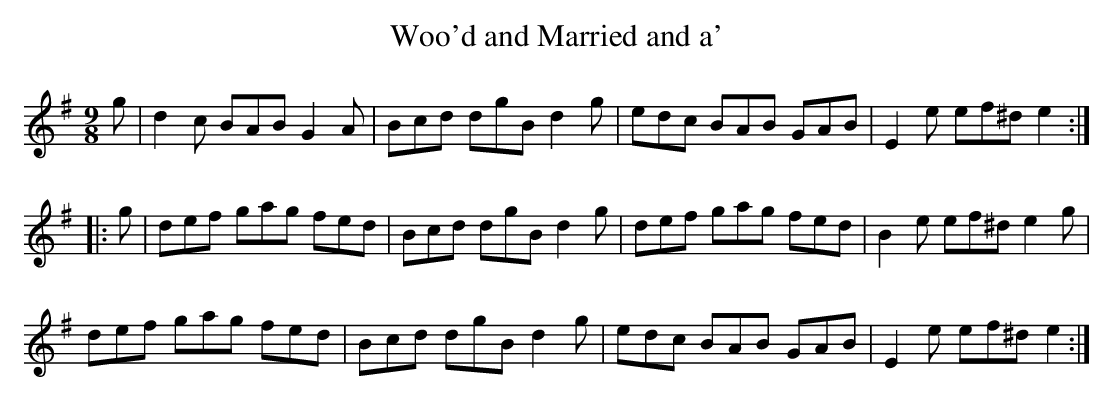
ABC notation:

X:1
T:Woo'd and Married and a'
M:9/8
K:G major
g|\
d2c BAB G2A| Bcd dgB d2g| edc BAB GAB| E2e ef^d e2::
g|\
def gag fed| Bcd dgB d2g|def gag fed| B2e ef^d e2g|
def gag fed| Bcd dgB d2g| edc BAB GAB| E2e ef^d e2:|
